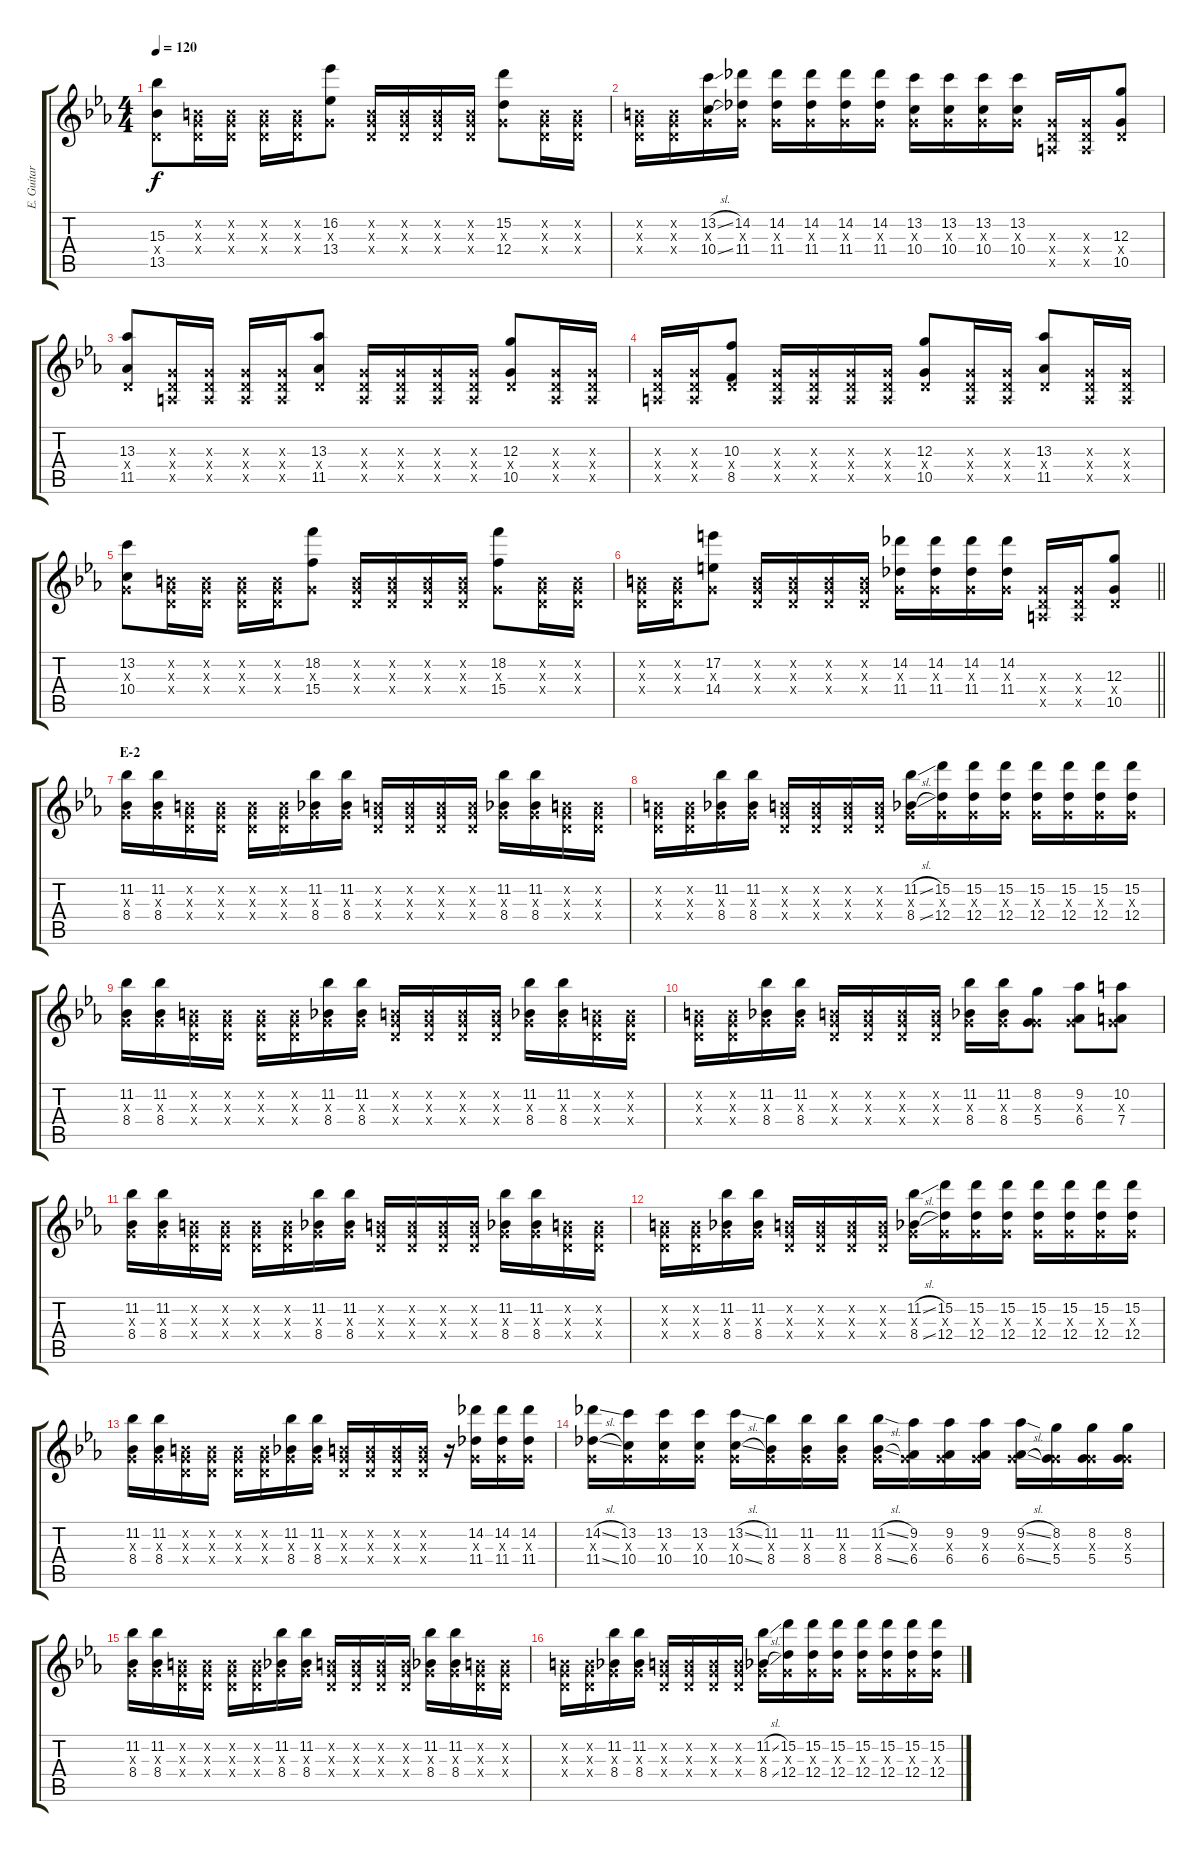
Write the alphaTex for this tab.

\track ("E. Guitar I" "E. Guitar ") {instrument overdrivenguitar}
\staff {score tabs}
\tuning (E4 B3 G3 D3 A2 E2) {hide}
\ts (4 4)
\tempo 120
\clef g2
\ks eb
(15.3 0.4{x} 13.5).8{dy f} (0.2{x} 0.3{x} 0.4{x}).16 (0.2{x} 0.3{x} 0.4{x}).16 (0.2{x} 0.3{x} 0.4{x}).16 (0.2{x} 0.3{x} 0.4{x}).16 (16.2 0.3{x} 13.4).8 (0.2{x} 0.3{x} 0.4{x}).16 (0.2{x} 0.3{x} 0.4{x}).16 (0.2{x} 0.3{x} 0.4{x}).16 (0.2{x} 0.3{x} 0.4{x}).16 (15.2 0.3{x} 12.4).8 (0.2{x} 0.3{x} 0.4{x}).16 (0.2{x} 0.3{x} 0.4{x}).16 |
(0.2{x} 0.3{x} 0.4{x}).16 (0.2{x} 0.3{x} 0.4{x}).16 (13.2{sl} 0.3{x} 10.4{sl}).16 (14.2 0.3{x} 11.4).16 (14.2 0.3{x} 11.4).16 (14.2 0.3{x} 11.4).16 (14.2 0.3{x} 11.4).16 (14.2 0.3{x} 11.4).16 (13.2 0.3{x} 10.4).16 (13.2 0.3{x} 10.4).16 (13.2 0.3{x} 10.4).16 (13.2 0.3{x} 10.4).16 (0.3{x} 0.4{x} 0.5{x}).16 (0.3{x} 0.4{x} 0.5{x}).16 (12.3 0.4{x} 10.5).8 |
(13.3 0.4{x} 11.5).8 (0.3{x} 0.4{x} 0.5{x}).16 (0.3{x} 0.4{x} 0.5{x}).16 (0.3{x} 0.4{x} 0.5{x}).16 (0.3{x} 0.4{x} 0.5{x}).16 (13.3 0.4{x} 11.5).8 (0.3{x} 0.4{x} 0.5{x}).16 (0.3{x} 0.4{x} 0.5{x}).16 (0.3{x} 0.4{x} 0.5{x}).16 (0.3{x} 0.4{x} 0.5{x}).16 (12.3 0.4{x} 10.5).8 (0.3{x} 0.4{x} 0.5{x}).16 (0.3{x} 0.4{x} 0.5{x}).16 |
(0.3{x} 0.4{x} 0.5{x}).16 (0.3{x} 0.4{x} 0.5{x}).16 (10.3 0.4{x} 8.5).8 (0.3{x} 0.4{x} 0.5{x}).16 (0.3{x} 0.4{x} 0.5{x}).16 (0.3{x} 0.4{x} 0.5{x}).16 (0.3{x} 0.4{x} 0.5{x}).16 (12.3 0.4{x} 10.5).8 (0.3{x} 0.4{x} 0.5{x}).16 (0.3{x} 0.4{x} 0.5{x}).16 (13.3 0.4{x} 11.5).8 (0.3{x} 0.4{x} 0.5{x}).16 (0.3{x} 0.4{x} 0.5{x}).16 |
(13.2 0.3{x} 10.4).8 (0.2{x} 0.3{x} 0.4{x}).16 (0.2{x} 0.3{x} 0.4{x}).16 (0.2{x} 0.3{x} 0.4{x}).16 (0.2{x} 0.3{x} 0.4{x}).16 (18.2 0.3{x} 15.4).8 (0.2{x} 0.3{x} 0.4{x}).16 (0.2{x} 0.3{x} 0.4{x}).16 (0.2{x} 0.3{x} 0.4{x}).16 (0.2{x} 0.3{x} 0.4{x}).16 (18.2 0.3{x} 15.4).8 (0.2{x} 0.3{x} 0.4{x}).16 (0.2{x} 0.3{x} 0.4{x}).16 |
\barLineRight lightlight
(0.2{x} 0.3{x} 0.4{x}).16 (0.2{x} 0.3{x} 0.4{x}).16 (17.2 0.3{x} 14.4).8 (0.2{x} 0.3{x} 0.4{x}).16 (0.2{x} 0.3{x} 0.4{x}).16 (0.2{x} 0.3{x} 0.4{x}).16 (0.2{x} 0.3{x} 0.4{x}).16 (14.2 0.3{x} 11.4).16 (14.2 0.3{x} 11.4).16 (14.2 0.3{x} 11.4).16 (14.2 0.3{x} 11.4).16 (0.3{x} 0.4{x} 0.5{x}).16 (0.3{x} 0.4{x} 0.5{x}).16 (12.3 0.4{x} 10.5).8 |
\section ("" "E-2")
(11.2 0.3{x} 8.4).16 (11.2 0.3{x} 8.4).16 (0.2{x} 0.3{x} 0.4{x}).16 (0.2{x} 0.3{x} 0.4{x}).16 (0.2{x} 0.3{x} 0.4{x}).16 (0.2{x} 0.3{x} 0.4{x}).16 (11.2 0.3{x} 8.4).16 (11.2 0.3{x} 8.4).16 (0.2{x} 0.3{x} 0.4{x}).16 (0.2{x} 0.3{x} 0.4{x}).16 (0.2{x} 0.3{x} 0.4{x}).16 (0.2{x} 0.3{x} 0.4{x}).16 (11.2 0.3{x} 8.4).16 (11.2 0.3{x} 8.4).16 (0.2{x} 0.3{x} 0.4{x}).16 (0.2{x} 0.3{x} 0.4{x}).16 |
(0.2{x} 0.3{x} 0.4{x}).16 (0.2{x} 0.3{x} 0.4{x}).16 (11.2 0.3{x} 8.4).16 (11.2 0.3{x} 8.4).16 (0.2{x} 0.3{x} 0.4{x}).16 (0.2{x} 0.3{x} 0.4{x}).16 (0.2{x} 0.3{x} 0.4{x}).16 (0.2{x} 0.3{x} 0.4{x}).16 (11.2{sl} 0.3{x} 8.4{sl}).16 (15.2 0.3{x} 12.4).16 (15.2 0.3{x} 12.4).16 (15.2 0.3{x} 12.4).16 (15.2 0.3{x} 12.4).16 (15.2 0.3{x} 12.4).16 (15.2 0.3{x} 12.4).16 (15.2 0.3{x} 12.4).16 |
(11.2 0.3{x} 8.4).16 (11.2 0.3{x} 8.4).16 (0.2{x} 0.3{x} 0.4{x}).16 (0.2{x} 0.3{x} 0.4{x}).16 (0.2{x} 0.3{x} 0.4{x}).16 (0.2{x} 0.3{x} 0.4{x}).16 (11.2 0.3{x} 8.4).16 (11.2 0.3{x} 8.4).16 (0.2{x} 0.3{x} 0.4{x}).16 (0.2{x} 0.3{x} 0.4{x}).16 (0.2{x} 0.3{x} 0.4{x}).16 (0.2{x} 0.3{x} 0.4{x}).16 (11.2 0.3{x} 8.4).16 (11.2 0.3{x} 8.4).16 (0.2{x} 0.3{x} 0.4{x}).16 (0.2{x} 0.3{x} 0.4{x}).16 |
(0.2{x} 0.3{x} 0.4{x}).16 (0.2{x} 0.3{x} 0.4{x}).16 (11.2 0.3{x} 8.4).16 (11.2 0.3{x} 8.4).16 (0.2{x} 0.3{x} 0.4{x}).16 (0.2{x} 0.3{x} 0.4{x}).16 (0.2{x} 0.3{x} 0.4{x}).16 (0.2{x} 0.3{x} 0.4{x}).16 (11.2 0.3{x} 8.4).16 (11.2 0.3{x} 8.4).16 (8.2 0.3{x} 5.4).8 (9.2 0.3{x} 6.4).8 (10.2 0.3{x} 7.4).8 |
(11.2 0.3{x} 8.4).16 (11.2 0.3{x} 8.4).16 (0.2{x} 0.3{x} 0.4{x}).16 (0.2{x} 0.3{x} 0.4{x}).16 (0.2{x} 0.3{x} 0.4{x}).16 (0.2{x} 0.3{x} 0.4{x}).16 (11.2 0.3{x} 8.4).16 (11.2 0.3{x} 8.4).16 (0.2{x} 0.3{x} 0.4{x}).16 (0.2{x} 0.3{x} 0.4{x}).16 (0.2{x} 0.3{x} 0.4{x}).16 (0.2{x} 0.3{x} 0.4{x}).16 (11.2 0.3{x} 8.4).16 (11.2 0.3{x} 8.4).16 (0.2{x} 0.3{x} 0.4{x}).16 (0.2{x} 0.3{x} 0.4{x}).16 |
(0.2{x} 0.3{x} 0.4{x}).16 (0.2{x} 0.3{x} 0.4{x}).16 (11.2 0.3{x} 8.4).16 (11.2 0.3{x} 8.4).16 (0.2{x} 0.3{x} 0.4{x}).16 (0.2{x} 0.3{x} 0.4{x}).16 (0.2{x} 0.3{x} 0.4{x}).16 (0.2{x} 0.3{x} 0.4{x}).16 (11.2{sl} 0.3{x} 8.4{sl}).16 (15.2 0.3{x} 12.4).16 (15.2 0.3{x} 12.4).16 (15.2 0.3{x} 12.4).16 (15.2 0.3{x} 12.4).16 (15.2 0.3{x} 12.4).16 (15.2 0.3{x} 12.4).16 (15.2 0.3{x} 12.4).16 |
(11.2 0.3{x} 8.4).16 (11.2 0.3{x} 8.4).16 (0.2{x} 0.3{x} 0.4{x}).16 (0.2{x} 0.3{x} 0.4{x}).16 (0.2{x} 0.3{x} 0.4{x}).16 (0.2{x} 0.3{x} 0.4{x}).16 (11.2 0.3{x} 8.4).16 (11.2 0.3{x} 8.4).16 (0.2{x} 0.3{x} 0.4{x}).16 (0.2{x} 0.3{x} 0.4{x}).16 (0.2{x} 0.3{x} 0.4{x}).16 (0.2{x} 0.3{x} 0.4{x}).16 r.16 (14.2 0.3{x} 11.4).16 (14.2 0.3{x} 11.4).16 (14.2 0.3{x} 11.4).16 |
(14.2{sl} 0.3{x} 11.4{sl}).16 (13.2 0.3{x} 10.4).16 (13.2 0.3{x} 10.4).16 (13.2 0.3{x} 10.4).16 (13.2{sl} 0.3{x} 10.4{sl}).16 (11.2 0.3{x} 8.4).16 (11.2 0.3{x} 8.4).16 (11.2 0.3{x} 8.4).16 (11.2{sl} 0.3{x} 8.4{sl}).16 (9.2 0.3{x} 6.4).16 (9.2 0.3{x} 6.4).16 (9.2 0.3{x} 6.4).16 (9.2{sl} 0.3{x} 6.4{sl}).16 (8.2 0.3{x} 5.4).16 (8.2 0.3{x} 5.4).16 (8.2 0.3{x} 5.4).16 |
(11.2 0.3{x} 8.4).16 (11.2 0.3{x} 8.4).16 (0.2{x} 0.3{x} 0.4{x}).16 (0.2{x} 0.3{x} 0.4{x}).16 (0.2{x} 0.3{x} 0.4{x}).16 (0.2{x} 0.3{x} 0.4{x}).16 (11.2 0.3{x} 8.4).16 (11.2 0.3{x} 8.4).16 (0.2{x} 0.3{x} 0.4{x}).16 (0.2{x} 0.3{x} 0.4{x}).16 (0.2{x} 0.3{x} 0.4{x}).16 (0.2{x} 0.3{x} 0.4{x}).16 (11.2 0.3{x} 8.4).16 (11.2 0.3{x} 8.4).16 (0.2{x} 0.3{x} 0.4{x}).16 (0.2{x} 0.3{x} 0.4{x}).16 |
(0.2{x} 0.3{x} 0.4{x}).16 (0.2{x} 0.3{x} 0.4{x}).16 (11.2 0.3{x} 8.4).16 (11.2 0.3{x} 8.4).16 (0.2{x} 0.3{x} 0.4{x}).16 (0.2{x} 0.3{x} 0.4{x}).16 (0.2{x} 0.3{x} 0.4{x}).16 (0.2{x} 0.3{x} 0.4{x}).16 (11.2{sl} 0.3{x} 8.4{sl}).16 (15.2 0.3{x} 12.4).16 (15.2 0.3{x} 12.4).16 (15.2 0.3{x} 12.4).16 (15.2 0.3{x} 12.4).16 (15.2 0.3{x} 12.4).16 (15.2 0.3{x} 12.4).16 (15.2 0.3{x} 12.4).16
